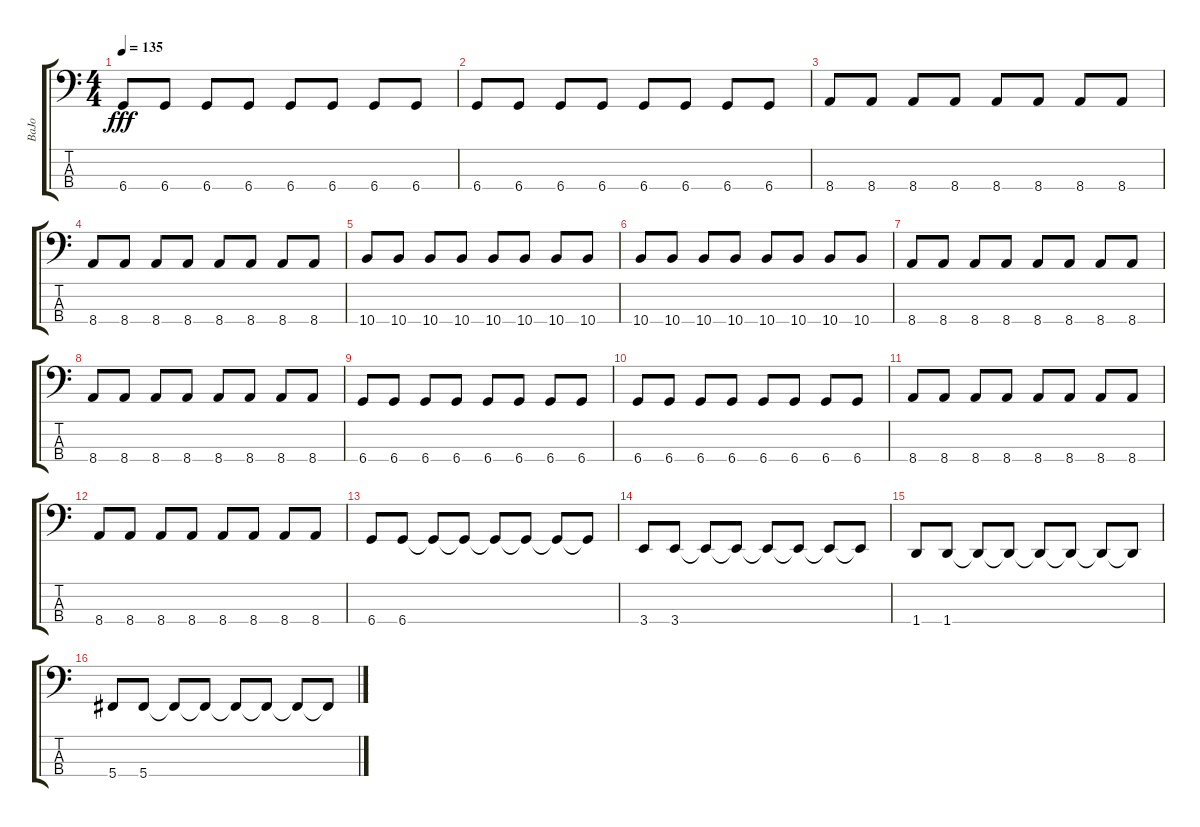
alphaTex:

\track ("BaJo" "BaJo") {instrument electricbasspick}
\staff {score tabs}
\tuning (Gb2 Db2 Ab1 Db1) {hide}
\ts (4 4)
\tempo 135
\clef f4
\ks c
6.4.8{dy fff} 6.4.8 6.4.8 6.4.8 6.4.8 6.4.8 6.4.8 6.4.8 |
6.4.8 6.4.8 6.4.8 6.4.8 6.4.8 6.4.8 6.4.8 6.4.8 |
8.4.8 8.4.8 8.4.8 8.4.8 8.4.8 8.4.8 8.4.8 8.4.8 |
8.4.8 8.4.8 8.4.8 8.4.8 8.4.8 8.4.8 8.4.8 8.4.8 |
10.4.8 10.4.8 10.4.8 10.4.8 10.4.8 10.4.8 10.4.8 10.4.8 |
10.4.8 10.4.8 10.4.8 10.4.8 10.4.8 10.4.8 10.4.8 10.4.8 |
8.4.8 8.4.8 8.4.8 8.4.8 8.4.8 8.4.8 8.4.8 8.4.8 |
8.4.8 8.4.8 8.4.8 8.4.8 8.4.8 8.4.8 8.4.8 8.4.8 |
6.4.8 6.4.8 6.4.8 6.4.8 6.4.8 6.4.8 6.4.8 6.4.8 |
6.4.8 6.4.8 6.4.8 6.4.8 6.4.8 6.4.8 6.4.8 6.4.8 |
8.4.8 8.4.8 8.4.8 8.4.8 8.4.8 8.4.8 8.4.8 8.4.8 |
8.4.8 8.4.8 8.4.8 8.4.8 8.4.8 8.4.8 8.4.8 8.4.8 |
6.4.8 6.4.8 6.4{t}.8 6.4{t}.8 6.4{t}.8 6.4{t}.8 6.4{t}.8 6.4{t}.8 |
3.4.8 3.4.8 3.4{t}.8 3.4{t}.8 3.4{t}.8 3.4{t}.8 3.4{t}.8 3.4{t}.8 |
1.4.8 1.4.8 1.4{t}.8 1.4{t}.8 1.4{t}.8 1.4{t}.8 1.4{t}.8 1.4{t}.8 |
5.4.8 5.4.8 5.4{t}.8 5.4{t}.8 5.4{t}.8 5.4{t}.8 5.4{t}.8 5.4{t}.8
